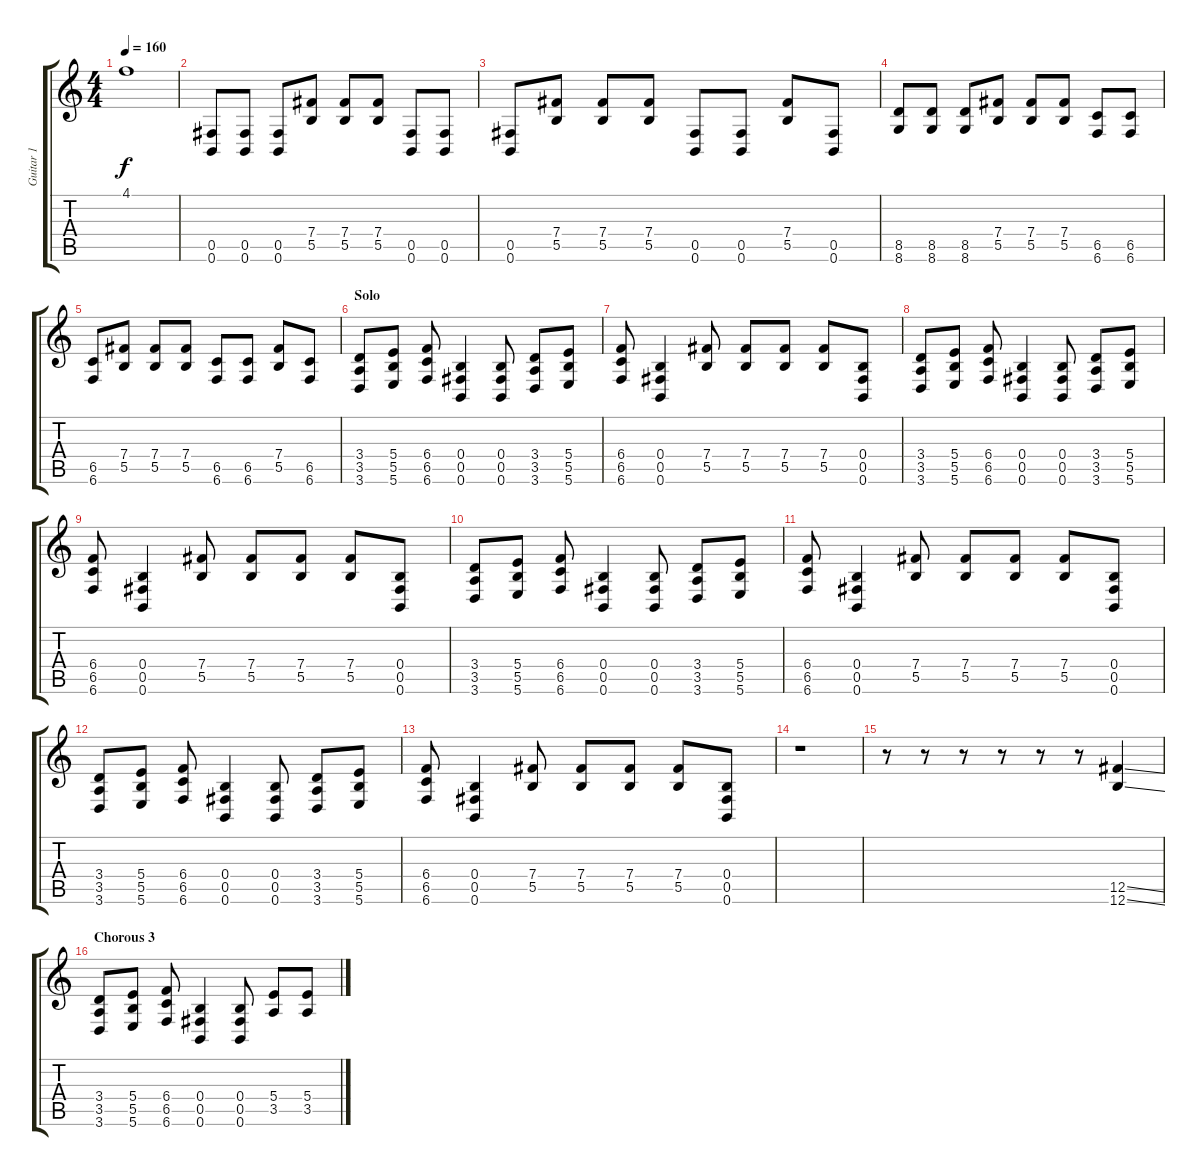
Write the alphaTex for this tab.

\track ("Guitar 1" "Guitar 1") {instrument distortionguitar}
\staff {score tabs}
\tuning (Db4 Ab3 E3 B2 Gb2 B1) {hide}
\ts (4 4)
\tempo 160
\clef g2
\ks c
4.1{t}.1{dy f} |
(0.5 0.6).8 (0.5 0.6).8 (0.5 0.6).8 (7.4 5.5).8 (7.4 5.5).8 (7.4 5.5).8 (0.5 0.6).8 (0.5 0.6).8 |
(0.5 0.6).8 (7.4 5.5).8 (7.4 5.5).8 (7.4 5.5).8 (0.5 0.6).8 (0.5 0.6).8 (7.4 5.5).8 (0.5 0.6).8 |
(8.5 8.6).8 (8.5 8.6).8 (8.5 8.6).8 (7.4 5.5).8 (7.4 5.5).8 (7.4 5.5).8 (6.5 6.6).8 (6.5 6.6).8 |
(6.5 6.6).8 (7.4 5.5).8 (7.4 5.5).8 (7.4 5.5).8 (6.5 6.6).8 (6.5 6.6).8 (7.4 5.5).8 (6.5 6.6).8 |
\section ("" "Solo")
(3.4 3.5 3.6).8 (5.4 5.5 5.6).8 (6.4 6.5 6.6).8 (0.4 0.5 0.6).4 (0.4 0.5 0.6).8 (3.4 3.5 3.6).8 (5.4 5.5 5.6).8 |
(6.4 6.5 6.6).8 (0.4 0.5 0.6).4 (7.4 5.5).8 (7.4 5.5).8 (7.4 5.5).8 (7.4 5.5).8 (0.4 0.5 0.6).8 |
(3.4 3.5 3.6).8 (5.4 5.5 5.6).8 (6.4 6.5 6.6).8 (0.4 0.5 0.6).4 (0.4 0.5 0.6).8 (3.4 3.5 3.6).8 (5.4 5.5 5.6).8 |
(6.4 6.5 6.6).8 (0.4 0.5 0.6).4 (7.4 5.5).8 (7.4 5.5).8 (7.4 5.5).8 (7.4 5.5).8 (0.4 0.5 0.6).8 |
(3.4 3.5 3.6).8 (5.4 5.5 5.6).8 (6.4 6.5 6.6).8 (0.4 0.5 0.6).4 (0.4 0.5 0.6).8 (3.4 3.5 3.6).8 (5.4 5.5 5.6).8 |
(6.4 6.5 6.6).8 (0.4 0.5 0.6).4 (7.4 5.5).8 (7.4 5.5).8 (7.4 5.5).8 (7.4 5.5).8 (0.4 0.5 0.6).8 |
(3.4 3.5 3.6).8 (5.4 5.5 5.6).8 (6.4 6.5 6.6).8 (0.4 0.5 0.6).4 (0.4 0.5 0.6).8 (3.4 3.5 3.6).8 (5.4 5.5 5.6).8 |
(6.4 6.5 6.6).8 (0.4 0.5 0.6).4 (7.4 5.5).8 (7.4 5.5).8 (7.4 5.5).8 (7.4 5.5).8 (0.4 0.5 0.6).8 |
r.1 |
r.8 r.8 r.8 r.8 r.8 r.8 (12.5{ss} 12.6{ss}).4 |
\section ("" "Chorous 3")
(3.4 3.5 3.6).8 (5.4 5.5 5.6).8 (6.4 6.5 6.6).8 (0.4 0.5 0.6).4 (0.4 0.5 0.6).8 (5.4 3.5).8 (5.4 3.5).8
